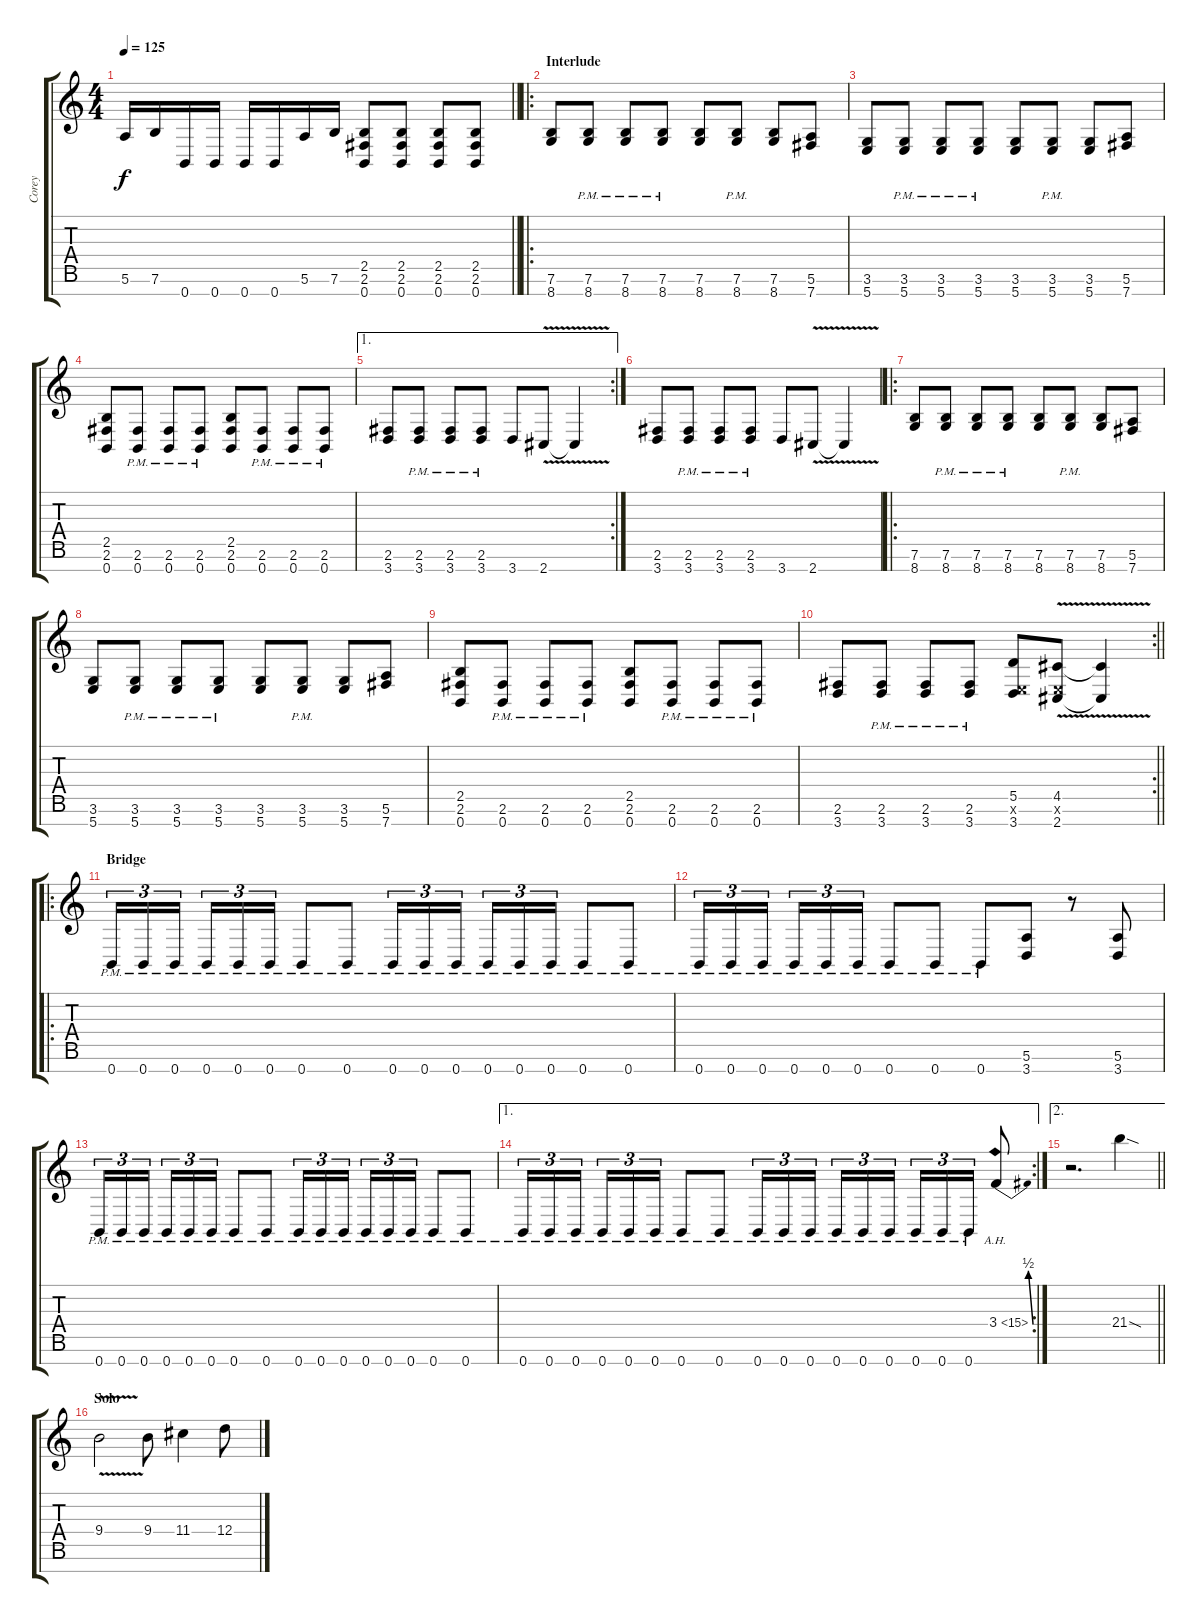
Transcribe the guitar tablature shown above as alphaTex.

\track ("Corey" "Corey") {instrument distortionguitar}
\staff {score tabs}
\tuning (E4 B3 G3 D3 A2 E2 B1) {hide}
\ts (4 4)
\tempo 125
\clef g2
\barLineRight lightlight
\ks c
5.6.16{dy f} 7.6.16 0.7.16 0.7.16 0.7.16 0.7.16 5.6.16 7.6.16 (2.5 2.6 0.7).8 (2.5 2.6 0.7).8 (2.5 2.6 0.7).8 (2.5 2.6 0.7).8 |
\ro
\section ("" "Interlude")
(7.6 8.7).8 (7.6{pm} 8.7{pm}).8 (7.6{pm} 8.7{pm}).8 (7.6{pm} 8.7{pm}).8 (7.6 8.7).8 (7.6{pm} 8.7{pm}).8 (7.6 8.7).8 (5.6 7.7).8 |
(3.6 5.7).8 (3.6{pm} 5.7{pm}).8 (3.6{pm} 5.7{pm}).8 (3.6{pm} 5.7{pm}).8 (3.6 5.7).8 (3.6{pm} 5.7{pm}).8 (3.6 5.7).8 (5.6 7.7).8 |
(2.5 2.6 0.7).8 (2.6{pm} 0.7{pm}).8 (2.6{pm} 0.7{pm}).8 (2.6{pm} 0.7{pm}).8 (2.5 2.6 0.7).8 (2.6{pm} 0.7{pm}).8 (2.6{pm} 0.7{pm}).8 (2.6{pm} 0.7{pm}).8 |
\ae 1
\rc 2
(2.6 3.7).8 (2.6{pm} 3.7{pm}).8 (2.6{pm} 3.7{pm}).8 (2.6{pm} 3.7{pm}).8 3.7.8 2.7{v}.8 2.7{t}.4 |
(2.6 3.7).8 (2.6{pm} 3.7{pm}).8 (2.6{pm} 3.7{pm}).8 (2.6{pm} 3.7{pm}).8 3.7.8 2.7{v}.8 2.7{t}.4 |
\ro
(7.6 8.7).8 (7.6{pm} 8.7{pm}).8 (7.6{pm} 8.7{pm}).8 (7.6{pm} 8.7{pm}).8 (7.6 8.7).8 (7.6{pm} 8.7{pm}).8 (7.6 8.7).8 (5.6 7.7).8 |
(3.6 5.7).8 (3.6{pm} 5.7{pm}).8 (3.6{pm} 5.7{pm}).8 (3.6{pm} 5.7{pm}).8 (3.6 5.7).8 (3.6{pm} 5.7{pm}).8 (3.6 5.7).8 (5.6 7.7).8 |
(2.5 2.6 0.7).8 (2.6{pm} 0.7{pm}).8 (2.6{pm} 0.7{pm}).8 (2.6{pm} 0.7{pm}).8 (2.5 2.6 0.7).8 (2.6{pm} 0.7{pm}).8 (2.6{pm} 0.7{pm}).8 (2.6{pm} 0.7{pm}).8 |
\rc 2
\barLineRight lightlight
(2.6 3.7).8 (2.6{pm} 3.7{pm}).8 (2.6{pm} 3.7{pm}).8 (2.6{pm} 3.7{pm}).8 (5.5 0.6{x} 3.7).8 (4.5{v} 0.6{x} 2.7{v}).8 (4.5{t} 2.7{t}).4 |
\ro
\section ("" "Bridge")
0.7{pm}.16{tu (3 2)} 0.7{pm}.16{tu (3 2)} 0.7{pm}.16{tu (3 2) beam splitsecondary} 0.7{pm}.16{tu (3 2)} 0.7{pm}.16{tu (3 2)} 0.7{pm}.16{tu (3 2)} 0.7{pm}.8 0.7{pm}.8 0.7{pm}.16{tu (3 2)} 0.7{pm}.16{tu (3 2)} 0.7{pm}.16{tu (3 2) beam splitsecondary} 0.7{pm}.16{tu (3 2)} 0.7{pm}.16{tu (3 2)} 0.7{pm}.16{tu (3 2)} 0.7{pm}.8 0.7{pm}.8 |
0.7{pm}.16{tu (3 2)} 0.7{pm}.16{tu (3 2)} 0.7{pm}.16{tu (3 2) beam splitsecondary} 0.7{pm}.16{tu (3 2)} 0.7{pm}.16{tu (3 2)} 0.7{pm}.16{tu (3 2)} 0.7{pm}.8 0.7{pm}.8 0.7{pm}.8 (5.6 3.7).8 r.8 (5.6 3.7).8 |
0.7{pm}.16{tu (3 2)} 0.7{pm}.16{tu (3 2)} 0.7{pm}.16{tu (3 2) beam splitsecondary} 0.7{pm}.16{tu (3 2)} 0.7{pm}.16{tu (3 2)} 0.7{pm}.16{tu (3 2)} 0.7{pm}.8 0.7{pm}.8 0.7{pm}.16{tu (3 2)} 0.7{pm}.16{tu (3 2)} 0.7{pm}.16{tu (3 2) beam splitsecondary} 0.7{pm}.16{tu (3 2)} 0.7{pm}.16{tu (3 2)} 0.7{pm}.16{tu (3 2)} 0.7{pm}.8 0.7{pm}.8 |
\ae 1
\rc 2
0.7{pm}.16{tu (3 2)} 0.7{pm}.16{tu (3 2)} 0.7{pm}.16{tu (3 2) beam splitsecondary} 0.7{pm}.16{tu (3 2)} 0.7{pm}.16{tu (3 2)} 0.7{pm}.16{tu (3 2)} 0.7{pm}.8 0.7{pm}.8 0.7{pm}.16{tu (3 2)} 0.7{pm}.16{tu (3 2)} 0.7{pm}.16{tu (3 2) beam splitsecondary} 0.7{pm}.16{tu (3 2)} 0.7{pm}.16{tu (3 2)} 0.7{pm}.16{tu (3 2)} 0.7{pm}.16{tu (3 2)} 0.7{pm}.16{tu (3 2)} 0.7{pm}.16{tu (3 2)} 3.4{be (bend 0 0 60 2) ah 12}.8 |
\ae 2
\barLineRight lightlight
r.2{d} 21.4{sod}.4 |
\section ("" "Solo")
9.4{v}.2 9.4.8 11.4.4 12.4.8
